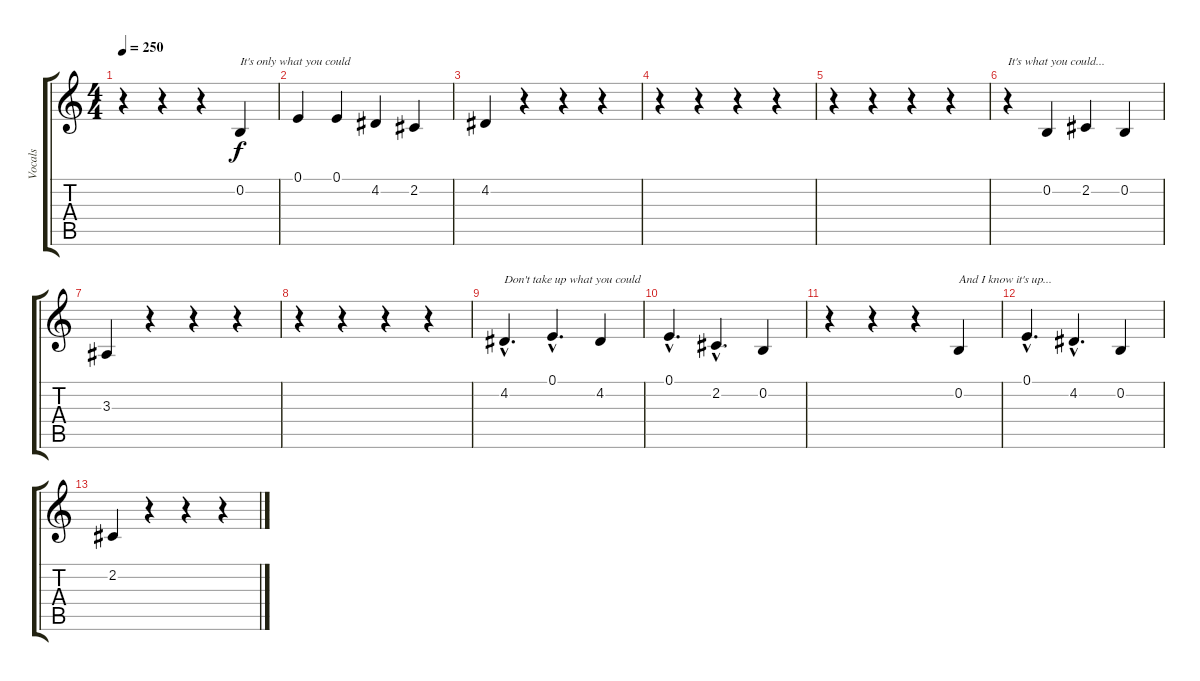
\track ("Vocals" "Vocals") {instrument oboe}
\staff {score tabs}
\tuning (E4 B3 G3 D3 A2 E2) {hide}
\ts (4 4)
\tempo 250
\clef g2
\ks c
r.4{dy f} r.4 r.4 0.2.4{txt "It's only what you could"} |
0.1.4 0.1.4 4.2.4 2.2.4 |
4.2.4 r.4 r.4 r.4 |
r.4 r.4 r.4 r.4 |
r.4 r.4 r.4 r.4 |
r.4{txt "It's what you could..."} 0.2.4 2.2.4 0.2.4 |
3.3.4 r.4 r.4 r.4 |
r.4 r.4 r.4 r.4 |
4.2{hac}.4{d txt "Don't take up what you could"} 0.1{hac}.4{d} 4.2.4 |
0.1{hac}.4{d} 2.2{hac}.4{d} 0.2.4 |
r.4 r.4 r.4 0.2.4{txt "And I know it's up..."} |
0.1{hac}.4{d} 4.2{hac}.4{d} 0.2.4 |
2.2.4 r.4 r.4 r.4
